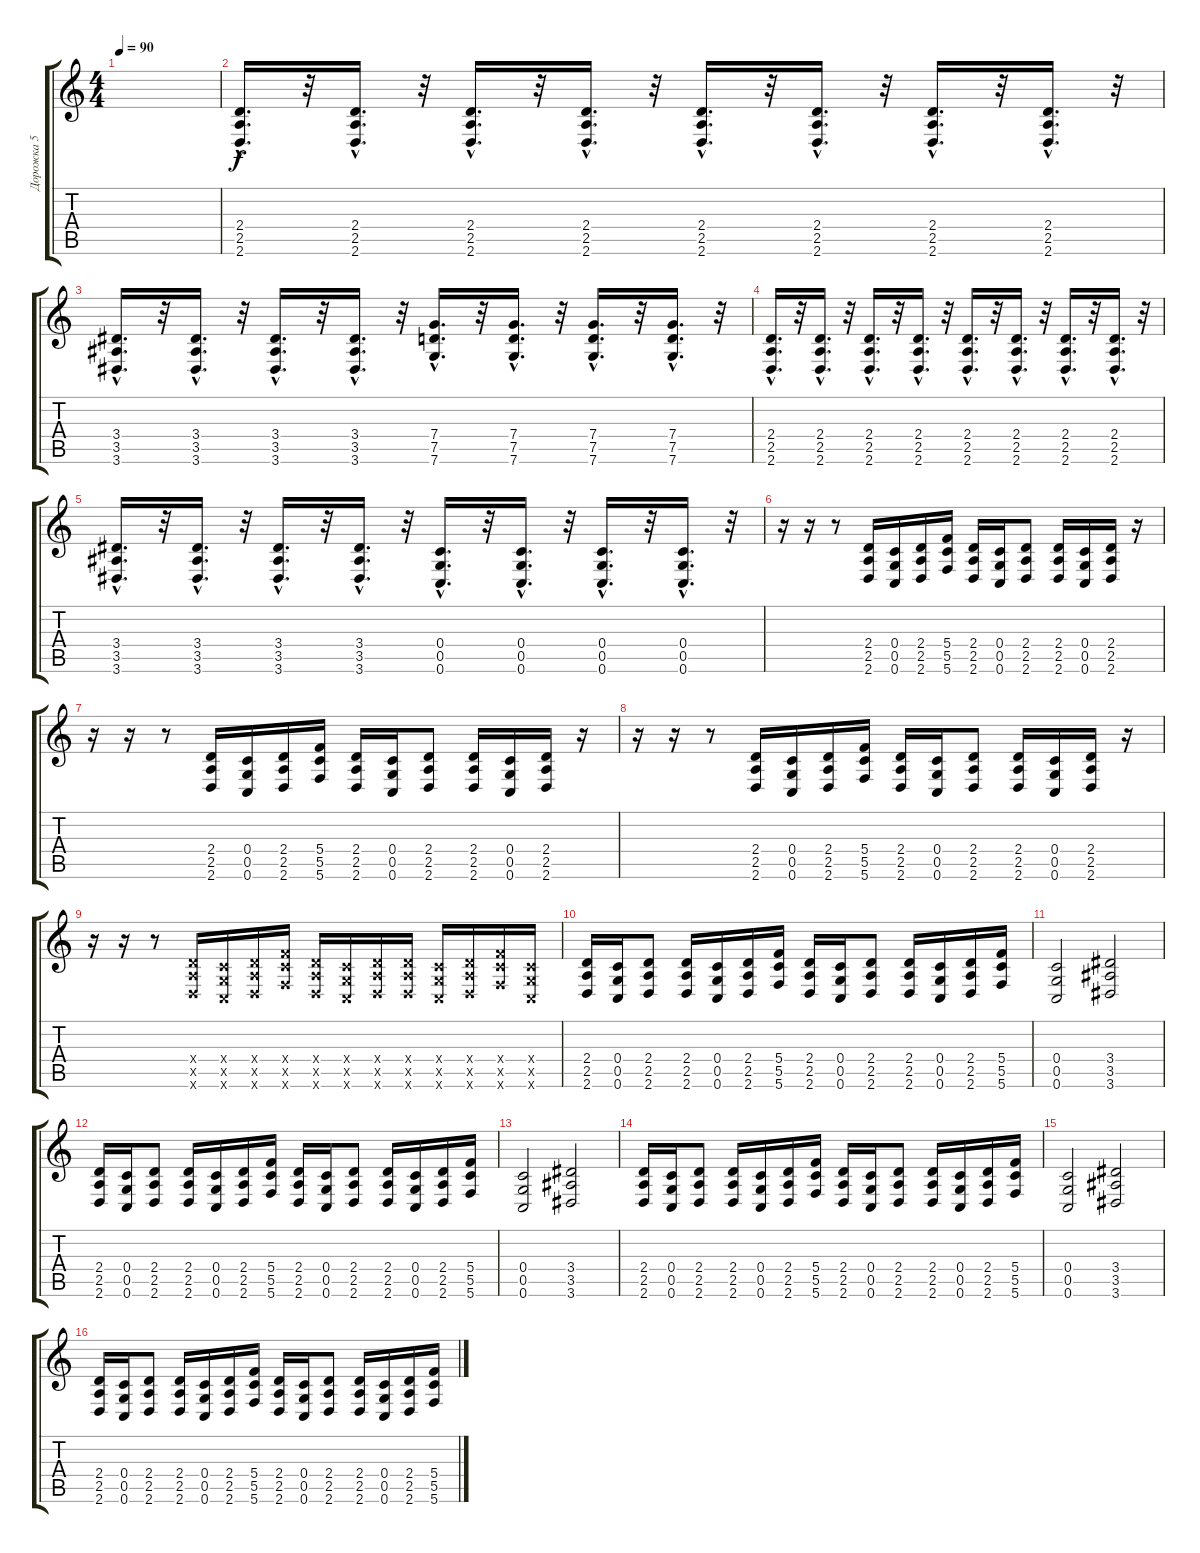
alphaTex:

\track ("Дорожка 5" "Дорожка 5") {instrument overdrivenguitar}
\staff {score tabs}
\tuning (D4 A3 F3 C3 G2 C2) {hide}
\ts (4 4)
\tempo 90
\clef g2
\ks c
|
(2.4{hac} 2.5{hac} 2.6{hac}).16{d} r.32 (2.4{hac} 2.5{hac} 2.6{hac}).16{d} r.32 (2.4{hac} 2.5{hac} 2.6{hac}).16{d} r.32 (2.4{hac} 2.5{hac} 2.6{hac}).16{d} r.32 (2.4{hac} 2.5{hac} 2.6{hac}).16{d} r.32 (2.4{hac} 2.5{hac} 2.6{hac}).16{d} r.32 (2.4{hac} 2.5{hac} 2.6{hac}).16{d} r.32 (2.4{hac} 2.5{hac} 2.6{hac}).16{d} r.32 |
(3.4{hac} 3.5{hac} 3.6{hac}).16{d} r.32 (3.4{hac} 3.5{hac} 3.6{hac}).16{d} r.32 (3.4{hac} 3.5{hac} 3.6{hac}).16{d} r.32 (3.4{hac} 3.5{hac} 3.6{hac}).16{d} r.32 (7.4{hac} 7.5{hac} 7.6{hac}).16{d} r.32 (7.4{hac} 7.5{hac} 7.6{hac}).16{d} r.32 (7.4{hac} 7.5{hac} 7.6{hac}).16{d} r.32 (7.4{hac} 7.5{hac} 7.6{hac}).16{d} r.32 |
(2.4{hac} 2.5{hac} 2.6{hac}).16{d} r.32 (2.4{hac} 2.5{hac} 2.6{hac}).16{d} r.32 (2.4{hac} 2.5{hac} 2.6{hac}).16{d} r.32 (2.4{hac} 2.5{hac} 2.6{hac}).16{d} r.32 (2.4{hac} 2.5{hac} 2.6{hac}).16{d} r.32 (2.4{hac} 2.5{hac} 2.6{hac}).16{d} r.32 (2.4{hac} 2.5{hac} 2.6{hac}).16{d} r.32 (2.4{hac} 2.5{hac} 2.6{hac}).16{d} r.32 |
(3.4{hac} 3.5{hac} 3.6{hac}).16{d} r.32 (3.4{hac} 3.5{hac} 3.6{hac}).16{d} r.32 (3.4{hac} 3.5{hac} 3.6{hac}).16{d} r.32 (3.4{hac} 3.5{hac} 3.6{hac}).16{d} r.32 (0.4{hac} 0.5{hac} 0.6{hac}).16{d} r.32 (0.4{hac} 0.5{hac} 0.6{hac}).16{d} r.32 (0.4{hac} 0.5{hac} 0.6{hac}).16{d} r.32 (0.4{hac} 0.5{hac} 0.6{hac}).16{d} r.32 |
r.16 r.16 r.8 (2.4 2.5 2.6).16 (0.4 0.5 0.6).16 (2.4 2.5 2.6).16 (5.4 5.5 5.6).16 (2.4 2.5 2.6).16 (0.4 0.5 0.6).16 (2.4 2.5 2.6).8 (2.4 2.5 2.6).16 (0.4 0.5 0.6).16 (2.4 2.5 2.6).16 r.16 |
r.16 r.16 r.8 (2.4 2.5 2.6).16 (0.4 0.5 0.6).16 (2.4 2.5 2.6).16 (5.4 5.5 5.6).16 (2.4 2.5 2.6).16 (0.4 0.5 0.6).16 (2.4 2.5 2.6).8 (2.4 2.5 2.6).16 (0.4 0.5 0.6).16 (2.4 2.5 2.6).16 r.16 |
r.16 r.16 r.8 (2.4 2.5 2.6).16 (0.4 0.5 0.6).16 (2.4 2.5 2.6).16 (5.4 5.5 5.6).16 (2.4 2.5 2.6).16 (0.4 0.5 0.6).16 (2.4 2.5 2.6).8 (2.4 2.5 2.6).16 (0.4 0.5 0.6).16 (2.4 2.5 2.6).16 r.16 |
r.16 r.16 r.8 (2.4{x} 2.5{x} 2.6{x}).16 (0.4{x} 0.5{x} 0.6{x}).16 (2.4{x} 2.5{x} 2.6{x}).16 (5.4{x} 5.5{x} 5.6{x}).16 (2.4{x} 2.5{x} 2.6{x}).16 (0.4{x} 0.5{x} 0.6{x}).16 (2.4{x} 2.5{x} 2.6{x}).16 (2.4{x} 2.5{x} 2.6{x}).16 (0.4{x} 0.5{x} 0.6{x}).16 (2.4{x} 2.5{x} 2.6{x}).16 (5.4{x} 5.5{x} 5.6{x}).16 (0.4{x} 0.5{x} 0.6{x}).16 |
(2.4 2.5 2.6).16 (0.4 0.5 0.6).16 (2.4 2.5 2.6).8 (2.4 2.5 2.6).16 (0.4 0.5 0.6).16 (2.4 2.5 2.6).16 (5.4 5.5 5.6).16 (2.4 2.5 2.6).16 (0.4 0.5 0.6).16 (2.4 2.5 2.6).8 (2.4 2.5 2.6).16 (0.4 0.5 0.6).16 (2.4 2.5 2.6).16 (5.4 5.5 5.6).16 |
(0.4 0.5 0.6).2 (3.4 3.5 3.6).2 |
(2.4 2.5 2.6).16 (0.4 0.5 0.6).16 (2.4 2.5 2.6).8 (2.4 2.5 2.6).16 (0.4 0.5 0.6).16 (2.4 2.5 2.6).16 (5.4 5.5 5.6).16 (2.4 2.5 2.6).16 (0.4 0.5 0.6).16 (2.4 2.5 2.6).8 (2.4 2.5 2.6).16 (0.4 0.5 0.6).16 (2.4 2.5 2.6).16 (5.4 5.5 5.6).16 |
(0.4 0.5 0.6).2 (3.4 3.5 3.6).2 |
(2.4 2.5 2.6).16 (0.4 0.5 0.6).16 (2.4 2.5 2.6).8 (2.4 2.5 2.6).16 (0.4 0.5 0.6).16 (2.4 2.5 2.6).16 (5.4 5.5 5.6).16 (2.4 2.5 2.6).16 (0.4 0.5 0.6).16 (2.4 2.5 2.6).8 (2.4 2.5 2.6).16 (0.4 0.5 0.6).16 (2.4 2.5 2.6).16 (5.4 5.5 5.6).16 |
(0.4 0.5 0.6).2 (3.4 3.5 3.6).2 |
(2.4 2.5 2.6).16 (0.4 0.5 0.6).16 (2.4 2.5 2.6).8 (2.4 2.5 2.6).16 (0.4 0.5 0.6).16 (2.4 2.5 2.6).16 (5.4 5.5 5.6).16 (2.4 2.5 2.6).16 (0.4 0.5 0.6).16 (2.4 2.5 2.6).8 (2.4 2.5 2.6).16 (0.4 0.5 0.6).16 (2.4 2.5 2.6).16 (5.4 5.5 5.6).16
